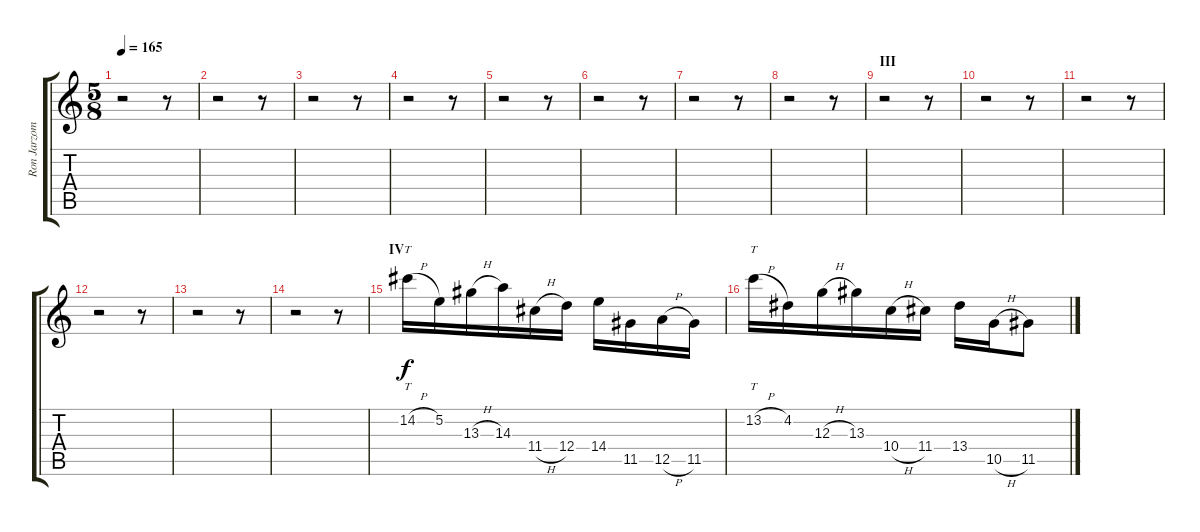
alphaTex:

\track ("Ron Jarzombek" "Ron Jarzom") {instrument distortionguitar}
\staff {score tabs}
\tuning (E4 B3 G3 D3 A2 E2) {hide}
\ts (5 8)
\tempo 165
\clef g2
\ks c
r.2{dy f} r.8 |
r.2 r.8 |
r.2 r.8 |
r.2 r.8 |
r.2 r.8 |
r.2 r.8 |
r.2 r.8 |
r.2 r.8 |
\section ("" "III")
r.2 r.8 |
r.2 r.8 |
r.2 r.8 |
r.2 r.8 |
r.2 r.8 |
r.2 r.8 |
\section ("" "IV")
14.2{h}.16{tt} 5.2.16 13.3{h}.16 14.3.16 11.4{h}.16 12.4.16 14.4.16 11.5.16 12.5{h}.16 11.5.16 |
13.2{h}.16{tt} 4.2.16 12.3{h}.16 13.3.16 10.4{h}.16 11.4.16 13.4.16 10.5{h}.16 11.5.8
